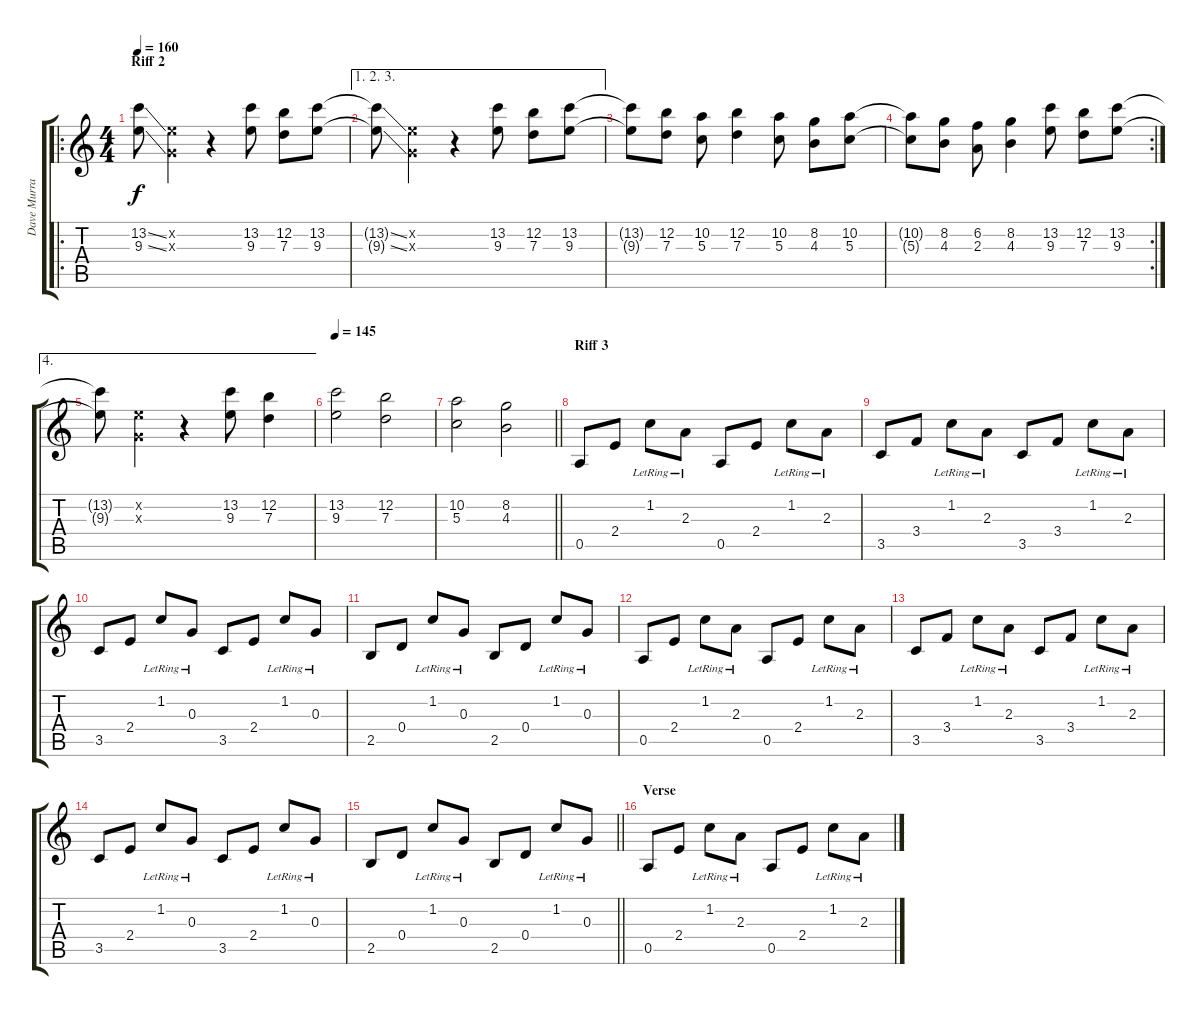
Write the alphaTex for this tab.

\track ("Dave Murray" "Dave Murra") {instrument distortionguitar}
\staff {score tabs}
\tuning (E4 B3 G3 D3 A2 E2) {hide}
\ro
\ts (4 4)
\section ("" "Riff 2")
\tempo 160
\clef g2
\ks c
(13.2{ss t} 9.3{ss t}).8{dy f} (5.2{x} 0.3{x}).4 r.4 (13.2 9.3).8 (12.2 7.3).8 (13.2 9.3).8 |
\ae (1 2 3)
(13.2{ss t} 9.3{ss t}).8 (5.2{x} 0.3{x}).4 r.4 (13.2 9.3).8 (12.2 7.3).8 (13.2 9.3).8 |
(13.2{t} 9.3{t}).8 (12.2 7.3).8 (10.2 5.3).8 (12.2 7.3).4 (10.2 5.3).8 (8.2 4.3).8 (10.2 5.3).8 |
\rc 2
(10.2{t} 5.3{t}).8 (8.2 4.3).8 (6.2 2.3).8 (8.2 4.3).4 (13.2 9.3).8 (12.2 7.3).8 (13.2 9.3).8 |
\ae 4
(13.2{t} 9.3{t}).8 (5.2{x} 0.3{x}).4 r.4 (13.2 9.3).8 (12.2 7.3).4 |
\tempo 145
(13.2 9.3).2 (12.2 7.3).2 |
\barLineRight lightlight
(10.2 5.3).2 (8.2 4.3).2 |
\section ("" "Riff 3")
0.5.8{instrument electricguitarclean} 2.4.8 1.2{lr}.8 2.3{lr}.8 0.5.8 2.4.8 1.2{lr}.8 2.3{lr}.8 |
3.5.8 3.4.8 1.2{lr}.8 2.3{lr}.8 3.5.8 3.4.8 1.2{lr}.8 2.3{lr}.8 |
3.5.8 2.4.8 1.2{lr}.8 0.3{lr}.8 3.5.8 2.4.8 1.2{lr}.8 0.3{lr}.8 |
2.5.8 0.4.8 1.2{lr}.8 0.3{lr}.8 2.5.8 0.4.8 1.2{lr}.8 0.3{lr}.8 |
0.5.8 2.4.8 1.2{lr}.8 2.3{lr}.8 0.5.8 2.4.8 1.2{lr}.8 2.3{lr}.8 |
3.5.8 3.4.8 1.2{lr}.8 2.3{lr}.8 3.5.8 3.4.8 1.2{lr}.8 2.3{lr}.8 |
3.5.8 2.4.8 1.2{lr}.8 0.3{lr}.8 3.5.8 2.4.8 1.2{lr}.8 0.3{lr}.8 |
\barLineRight lightlight
2.5.8 0.4.8 1.2{lr}.8 0.3{lr}.8 2.5.8 0.4.8 1.2{lr}.8 0.3{lr}.8 |
\section ("" "Verse")
0.5.8 2.4.8 1.2{lr}.8 2.3{lr}.8 0.5.8 2.4.8 1.2{lr}.8 2.3{lr}.8
